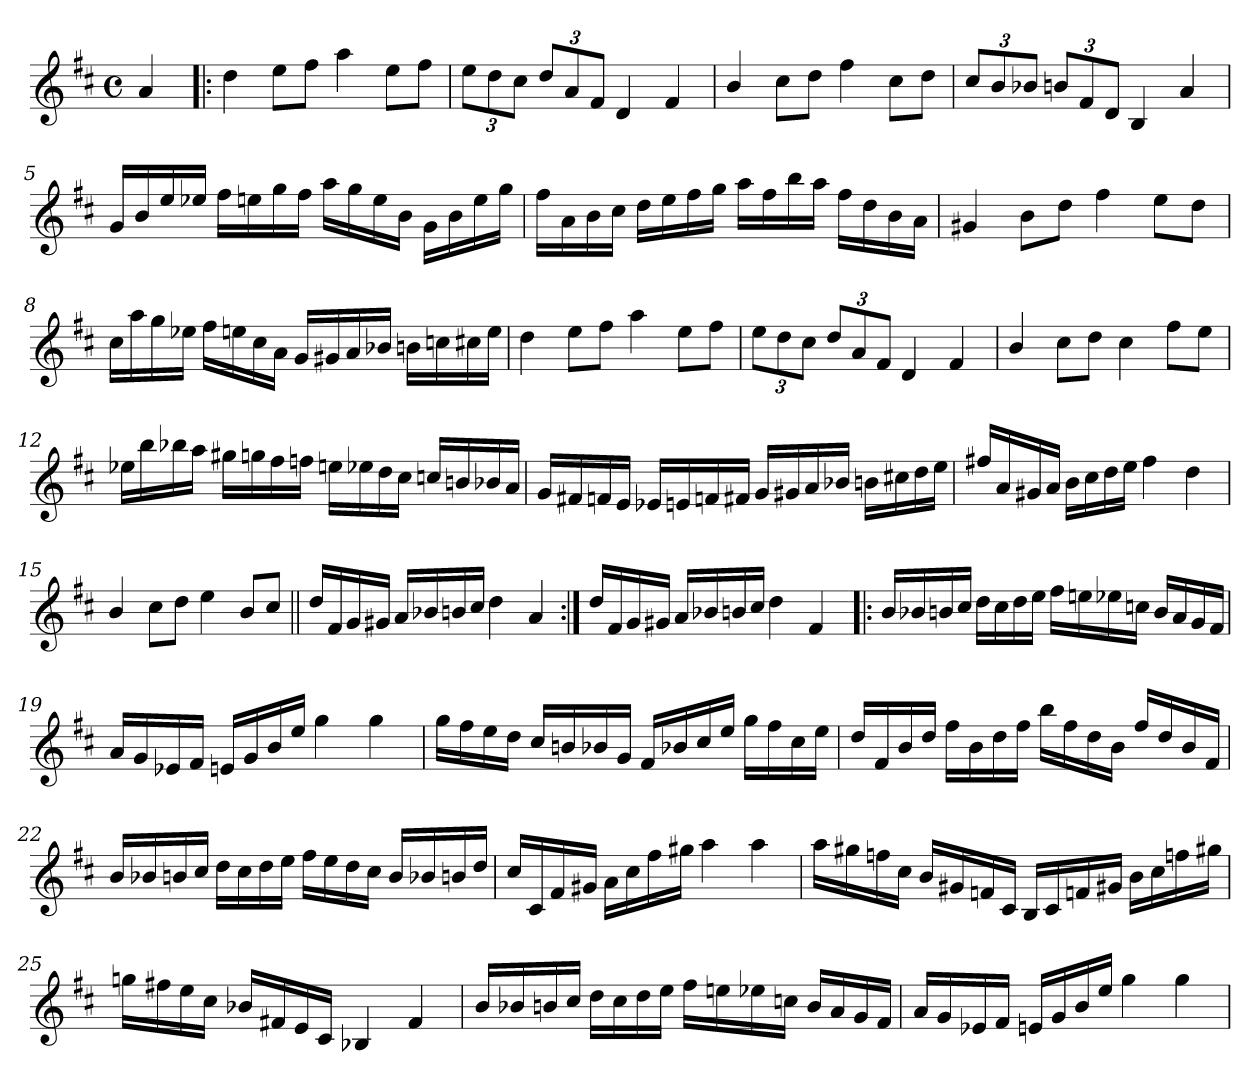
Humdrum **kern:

**kern
*part1
*staff1
*clefG2
*k[f#c#]
*D:
*M4/4
*met(c)
=
4a/
=1!|:
4dd\
8ee\L
8ff#\J
4aa\
8ee\L
8ff#\J
=2
*Xbrackettup
12ee\L
12dd\
12cc#\J
12dd/L
12a/
12f#/J
4d/
4f#/
=3
4b/
8cc#\L
8dd\J
4ff#\
8cc#\L
8dd\J
!!LO:LB:g=z
=4
12cc#/L
12b/
12b-X/J
12bn/L
12f#/
12d/J
4B/
4a/
=5
16g/LL
16b/
16ee/
16ee-X/JJ
16ff#\LL
16een\
16gg\
16ff#\JJ
16aa\LL
16gg\
16ee\
16b\JJ
16g\LL
16b\
16ee\
16gg\JJ
=6
16ff#\LL
16a\
16b\
16cc#\JJ
16dd\LL
16ee\
16ff#\
16gg\JJ
16aa\LL
16ff#\
16bb\
16aa\JJ
16ff#\LL
16dd\
16b\
16a\JJ
!!LO:LB:g=z
=7
4g#X/
8b\L
8dd\J
4ff#\
8ee\L
8dd\J
=8
16cc#\LL
16aa\
16gg\
16ee-X\JJ
16ff#\LL
16een\
16cc#\
16a\JJ
16g/LL
16g#X/
16a/
16b-X/JJ
16bn\LL
16ccn\
16cc#X\
16ee\JJ
=9
4dd\
8ee\L
8ff#\J
4aa\
8ee\L
8ff#\J
!!LO:LB:g=z
=10
12ee\L
12dd\
12cc#\J
12dd/L
12a/
12f#/J
4d/
4f#/
=11
4b/
8cc#\L
8dd\J
4cc#\
8ff#\L
8ee\J
=12
16ee-X\LL
16bb\
16bb-X\
16aa\JJ
16gg#X\LL
16ggn\
16ff#\
16ffn\JJ
16een\LL
16ee-X\
16dd\
16cc#\JJ
16ccn/LL
16bn/
16b-X/
16a/JJ
!!LO:LB:g=z
=13
16g/LL
16f#X/
16fn/
16e/JJ
16e-X/LL
16en/
16fn/
16f#X/JJ
16g/LL
16g#X/
16a/
16b-X/JJ
16bn\LL
16cc#X\
16dd\
16ee\JJ
=14
16ff#X/LL
16a/
16g#X/
16a/JJ
16b\LL
16cc#\
16dd\
16ee\JJ
4ff#\
4dd\
=15
4b/
8cc#\L
8dd\J
4ee\
8b/L
8cc#/J
!!LO:LB:g=z
=16||
16dd/LL
16f#/
16g/
16g#X/JJ
16a/LL
16b-X/
16bn/
16cc#/JJ
4dd\
4a/
=17:|!
16dd/LL
16f#/
16g/
16g#X/JJ
16a/LL
16b-X/
16bn/
16cc#/JJ
4dd\
4f#/
=18!|:
16b/LL
16b-X/
16bn/
16cc#/JJ
16dd\LL
16cc#\
16dd\
16ee\JJ
16ff#\LL
16een\
16ee-X\
16ccn\JJ
16b/LL
16a/
16g/
16f#/JJ
!!LO:LB:g=z
=19
16a/LL
16g/
16e-X/
16f#/JJ
16en/LL
16g/
16b/
16ee/JJ
4gg\
4gg\
=20
16gg\LL
16ff#\
16ee\
16dd\JJ
16cc#/LL
16bn/
16b-X/
16g/JJ
16f#/LL
16b-X/
16cc#/
16ee/JJ
16gg\LL
16ff#\
16cc#\
16ee\JJ
=21
16dd/LL
16f#/
16b/
16dd/JJ
16ff#\LL
16b\
16dd\
16ff#\JJ
16bb\LL
16ff#\
16dd\
16b\JJ
16ff#/LL
16dd/
16b/
16f#/JJ
!!LO:LB:g=z
=22
16b/LL
16b-X/
16bn/
16cc#/JJ
16dd\LL
16cc#\
16dd\
16ee\JJ
16ff#\LL
16ee\
16dd\
16cc#\JJ
16b/LL
16b-X/
16bn/
16dd/JJ
=23
16cc#/LL
16c#/
16f#/
16g#X/JJ
16a\LL
16cc#\
16ff#\
16gg#X\JJ
4aa\
4aa\
=24
16aa\LL
16gg#X\
16ffn\
16cc#\JJ
16b/LL
16g#X/
16fn/
16c#/JJ
16B/LL
16c#/
16fn/
16g#X/JJ
16b\LL
16cc#\
16ffn\
16gg#X\JJ
!!LO:LB:g=z
=25
16ggn\LL
16ff#X\
16ee\
16cc#\JJ
16b-X/LL
16f#X/
16e/
16c#/JJ
4B-X/
4f#/
=26
16b/LL
16b-X/
16bn/
16cc#/JJ
16dd\LL
16cc#\
16dd\
16ee\JJ
16ff#\LL
16een\
16ee-X\
16ccn\JJ
16b/LL
16a/
16g/
16f#/JJ
=27
16a/LL
16g/
16e-X/
16f#/JJ
16en/LL
16g/
16b/
16ee/JJ
4gg\
4gg\
=
*-
